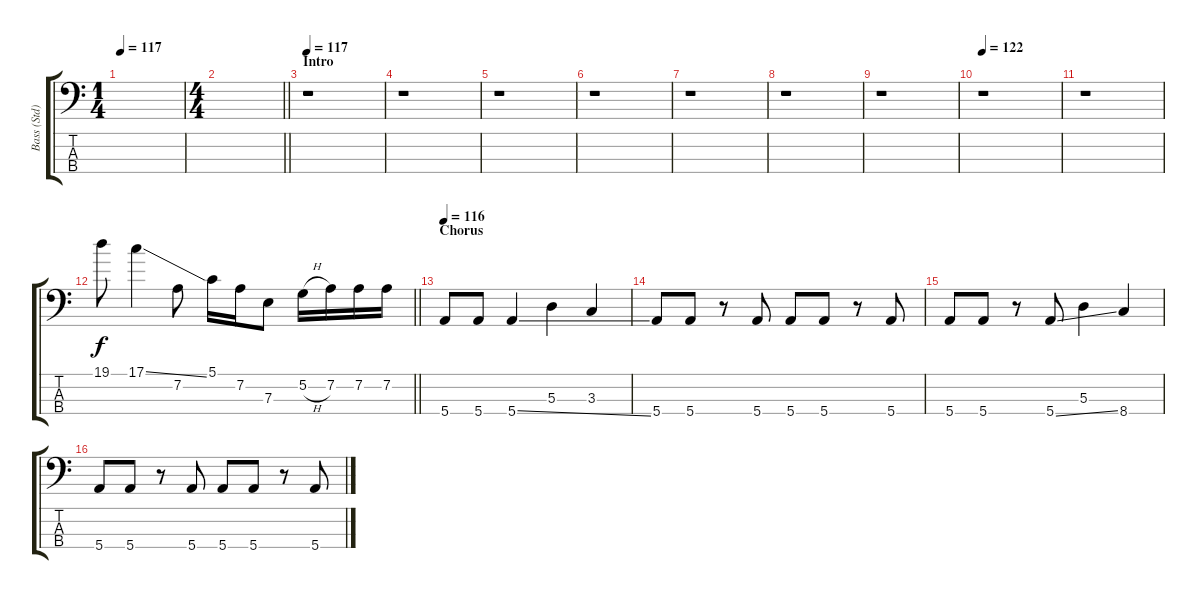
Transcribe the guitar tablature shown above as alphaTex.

\track ("Bass (Std)" "Bass (Std)") {instrument electricbassfinger}
\staff {score tabs}
\tuning (G2 D2 A1 E1) {hide}
\ts (1 4)
\tempo 117
\clef f4
\ks c
|
\ts (4 4)
\barLineRight lightlight
|
\section ("" "Intro")
\tempo 117
r.1 |
r.1 |
r.1 |
r.1 |
r.1 |
r.1 |
r.1 |
\tempo 122
r.1 |
r.1 |
\barLineRight lightlight
19.1.8 17.1{ss}.4 7.2.8 5.1.16 7.2.16 7.3.8 5.2{h}.16 7.2.16 7.2.16 7.2.16 |
\section ("" "Chorus")
\tempo 116
5.4.8 5.4.8 5.4{ss}.4 5.3.4 3.3.4 |
5.4.8 5.4.8 r.8 5.4.8 5.4.8 5.4.8 r.8 5.4.8 |
5.4.8 5.4.8 r.8 5.4{ss}.8 5.3.4 8.4.4 |
5.4.8 5.4.8 r.8 5.4.8 5.4.8 5.4.8 r.8 5.4.8
